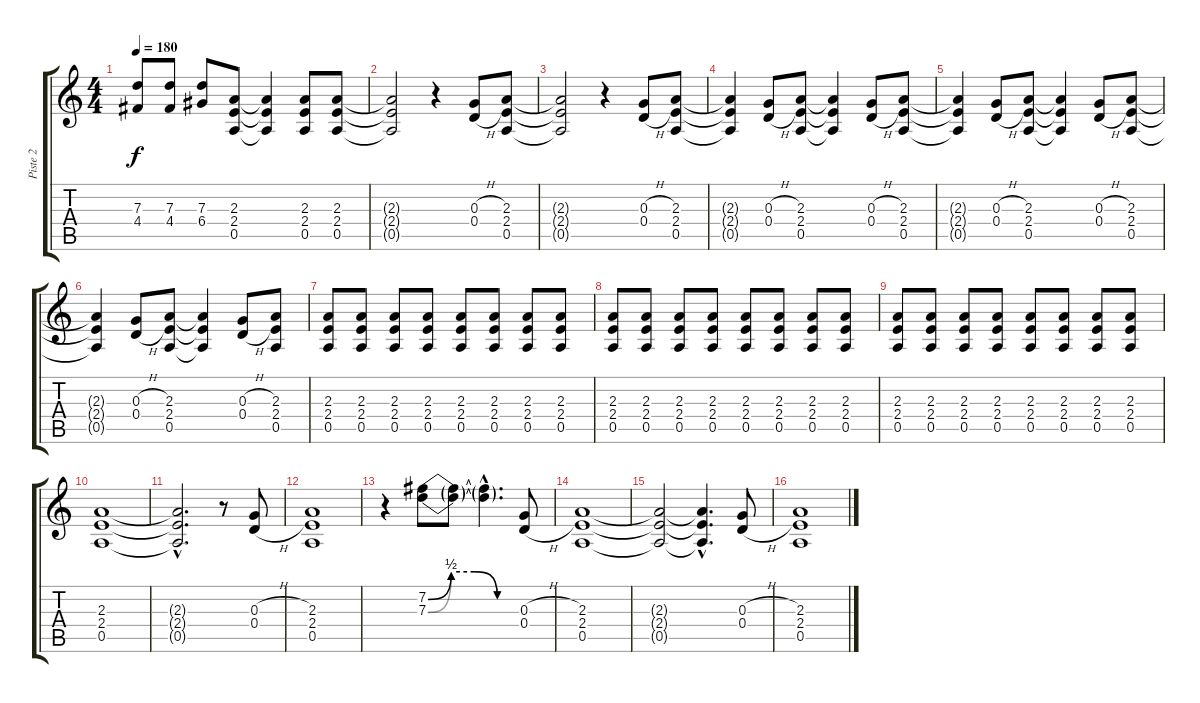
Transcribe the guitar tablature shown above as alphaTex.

\track ("Piste 2" "Piste 2") {instrument distortionguitar}
\staff {score tabs}
\tuning (E4 B3 G3 D3 A2 E2) {hide}
\ts (4 4)
\tempo 180
\clef g2
\ks c
(7.3 4.4).8{dy f} (7.3 4.4).8 (7.3 6.4).8 (2.3 2.4 0.5).8 (2.3{t} 2.4{t} 0.5{t}).4 (2.3 2.4 0.5).8 (2.3 2.4 0.5).8 |
(2.3{t} 2.4{t} 0.5{t}).2 r.4 (0.3{h} 0.4{h}).8 (2.3 2.4 0.5).8 |
(2.3{t} 2.4{t} 0.5{t}).2 r.4 (0.3{h} 0.4{h}).8 (2.3 2.4 0.5).8 |
(2.3{t} 2.4{t} 0.5{t}).4 (0.3{h} 0.4{h}).8 (2.3 2.4 0.5).8 (2.3{t} 2.4{t} 0.5{t}).4 (0.3{h} 0.4{h}).8 (2.3 2.4 0.5).8 |
(2.3{t} 2.4{t} 0.5{t}).4 (0.3{h} 0.4{h}).8 (2.3 2.4 0.5).8 (2.3{t} 2.4{t} 0.5{t}).4 (0.3{h} 0.4{h}).8 (2.3 2.4 0.5).8 |
(2.3{t} 2.4{t} 0.5{t}).4 (0.3{h} 0.4{h}).8 (2.3 2.4 0.5).8 (2.3{t} 2.4{t} 0.5{t}).4 (0.3{h} 0.4{h}).8 (2.3 2.4 0.5).8 |
(2.3 2.4 0.5).8 (2.3 2.4 0.5).8 (2.3 2.4 0.5).8 (2.3 2.4 0.5).8 (2.3 2.4 0.5).8 (2.3 2.4 0.5).8 (2.3 2.4 0.5).8 (2.3 2.4 0.5).8 |
(2.3 2.4 0.5).8 (2.3 2.4 0.5).8 (2.3 2.4 0.5).8 (2.3 2.4 0.5).8 (2.3 2.4 0.5).8 (2.3 2.4 0.5).8 (2.3 2.4 0.5).8 (2.3 2.4 0.5).8 |
(2.3 2.4 0.5).8 (2.3 2.4 0.5).8 (2.3 2.4 0.5).8 (2.3 2.4 0.5).8 (2.3 2.4 0.5).8 (2.3 2.4 0.5).8 (2.3 2.4 0.5).8 (2.3 2.4 0.5).8 |
(2.3 2.4 0.5).1 |
(2.3{hac t} 2.4{hac t} 0.5{hac t}).2{d} r.8 (0.3{h} 0.4{h}).8 |
(2.3 2.4 0.5).1 |
r.4 (7.2{be (custom 0 0 15 2 30 2 45 0 60 0)} 7.3{be (custom 0 0 15 2 30 2 45 0 60 0)}).8 (7.2{t} 7.3{t}).8 (7.2{hac t} 7.3{hac t}).4{d} (0.3{h} 0.4{h}).8 |
(2.3 2.4 0.5).1 |
(2.3{t} 2.4{t} 0.5{t}).2 (2.3{hac t} 2.4{hac t} 0.5{hac t}).4{d} (0.3{h} 0.4{h}).8 |
(2.3 2.4 0.5).1
